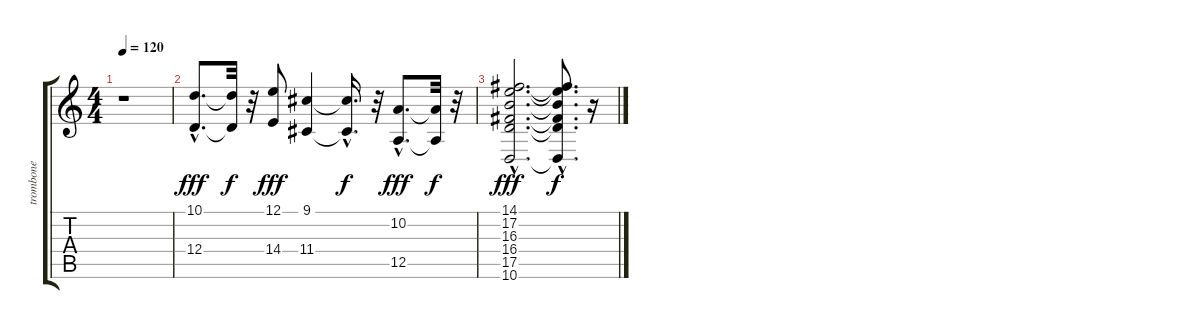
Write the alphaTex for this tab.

\track ("trombone" "trombone") {instrument fx4atmosphere}
\staff {score tabs}
\tuning (E4 B3 G3 D3 A2 E2) {hide}
\ts (4 4)
\tempo 120
\clef g2
\ks c
r.1{dy f} |
(10.1{hac} 12.4{hac}).8{d dy fff} (10.1{t} 12.4{t}).32{dy f} r.32 (12.1 14.4).8{dy fff} (9.1 11.4).4 (9.1{hac t} 11.4{hac t}).16{d dy f} r.32 (10.2{hac} 12.5{hac}).8{d dy fff} (10.2{t} 12.5{t}).32{dy f} r.32 |
(14.1{hac} 17.2{hac} 16.3{hac} 16.4{hac} 17.5{hac} 10.6{hac}).2{d dy fff} (14.1{hac t} 17.2{hac t} 16.3{hac t} 16.4{hac t} 17.5{hac t} 10.6{hac t}).8{d dy f} r.16
